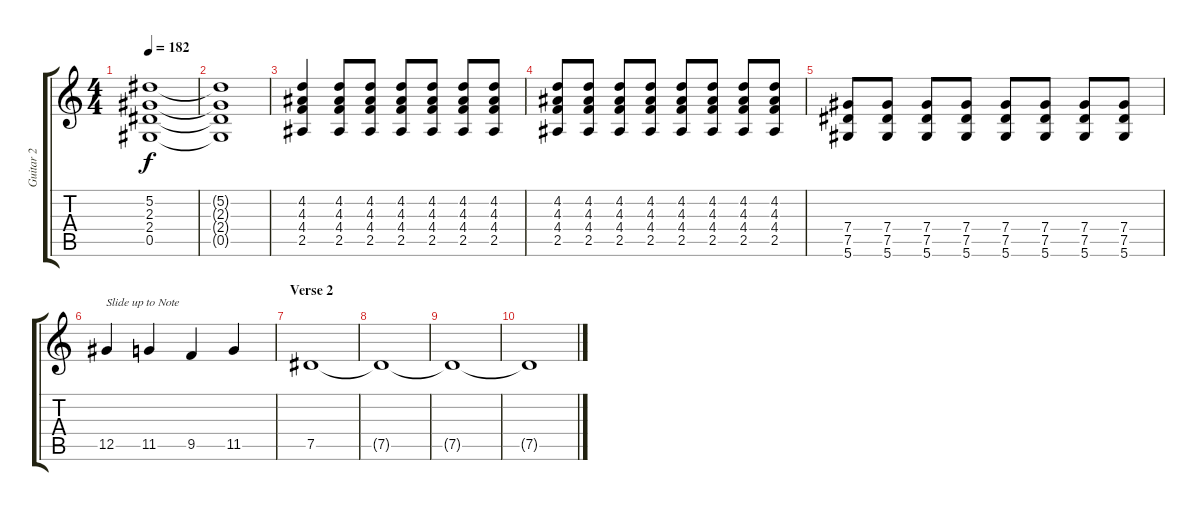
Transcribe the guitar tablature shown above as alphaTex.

\track ("Guitar 2" "Guitar 2") {instrument overdrivenguitar}
\staff {score tabs}
\tuning (Eb4 Bb3 Gb3 Db3 Ab2 Eb2) {hide}
\ts (4 4)
\tempo 182
\clef g2
\ks c
(5.2 2.3 2.4 0.5).1{dy f} |
(5.2{t} 2.3{t} 2.4{t} 0.5{t}).1 |
(4.2 4.3 4.4 2.5).4 (4.2 4.3 4.4 2.5).8 (4.2 4.3 4.4 2.5).8 (4.2 4.3 4.4 2.5).8 (4.2 4.3 4.4 2.5).8 (4.2 4.3 4.4 2.5).8 (4.2 4.3 4.4 2.5).8 |
(4.2 4.3 4.4 2.5).8 (4.2 4.3 4.4 2.5).8 (4.2 4.3 4.4 2.5).8 (4.2 4.3 4.4 2.5).8 (4.2 4.3 4.4 2.5).8 (4.2 4.3 4.4 2.5).8 (4.2 4.3 4.4 2.5).8 (4.2 4.3 4.4 2.5).8 |
(7.4 7.5 5.6).8 (7.4 7.5 5.6).8 (7.4 7.5 5.6).8 (7.4 7.5 5.6).8 (7.4 7.5 5.6).8 (7.4 7.5 5.6).8 (7.4 7.5 5.6).8 (7.4 7.5 5.6).8 |
12.5.4{txt "Slide up to Note"} 11.5.4 9.5.4 11.5.4 |
\section ("" "Verse 2")
7.5.1 |
7.5{t}.1 |
7.5{t}.1 |
7.5{t}.1
